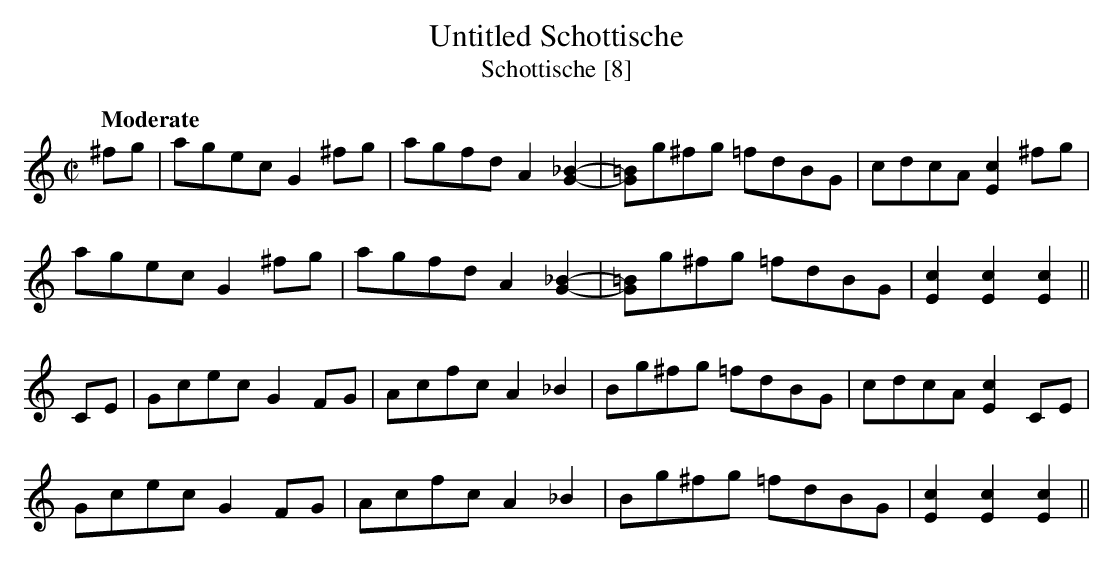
X:1
T:Untitled Schottische
T:Schottische [8]
M:C|
L:1/8
Q:"Moderate"
K:C
^fg|agec G2^fg|agfd A2[G2_B2]-|[G=B]g^fg =fdBG|cdcA [E2c2]^fg|
agec G2^fg|agfd A2[G2_B2]-|[G=B]g^fg =fdBG|[E2c2][E2c2][E2c2]||
CE|GcecG2 FG|AcfcA2 _B2 |Bg^fg =fdBG|cdcA [E2c2] CE|
GcecG2 FG|AcfcA2 _B2 |Bg^fg =fdBG|[E2c2][E2c2][E2c2]||
